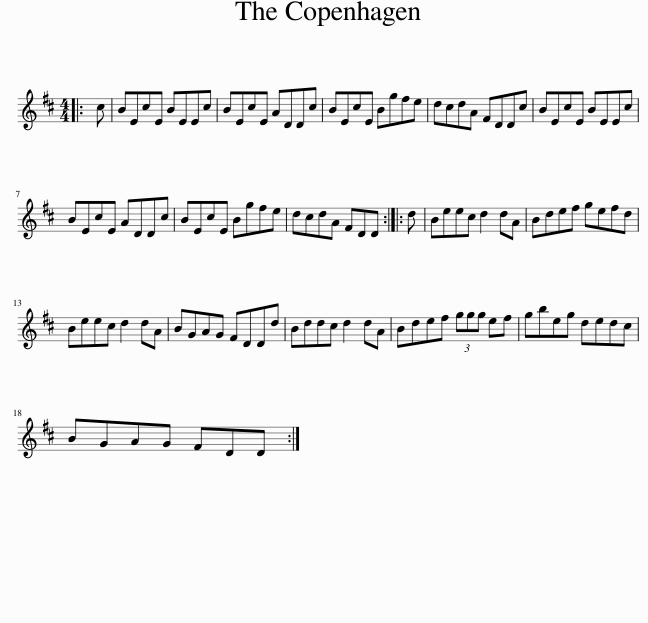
X:1
L:1/8
M:4/4
I:linebreak $
K:D
V:1 treble
V:1
|: c | BEcE BEEc | BEcE ADDc | BEcE Bgfe | dcdA FDDc | %5
 BEcE BEEc |$ BEcE ADDc | BEcE Bgfe | dcdA FDD :: d | %10
 Beec d2 dA | Bdef gefd |$ Beec d2 dA | BGAG FDDd | Bddc d2 dA | %15
 Bdef (3ggg ef | gbeg dedc |$ BGAG FDD :| %18
